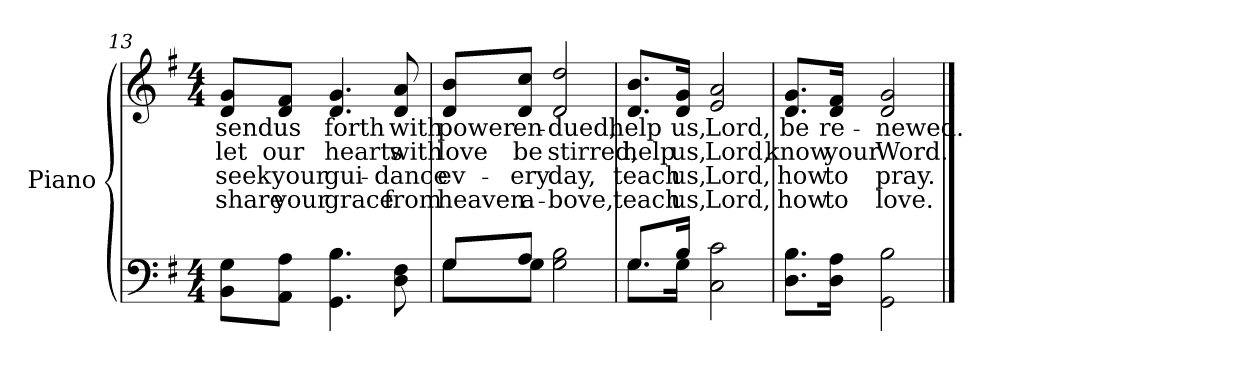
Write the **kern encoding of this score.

**kern	**kern	**text	**text	**text	**text
*part2	*part1	*part1	*part1	*part1	*part1
*staff2	*staff1	*staff1	*staff1	*staff1	*staff1
*I"Piano	*I"Piano	*	*	*	*
*I'Pno.	*I'Pno.	*	*	*	*
!!LO:LB:g=z
*clefF4	*clefG2	*	*	*	*
*k[f#]	*k[f#]	*	*	*	*
*G:	*G:	*	*	*	*
*M4/4	*M4/4	*	*	*	*
=13	=13	=13	=13	=13	=13
!	!	!LO:LY:b:color=#000000	!LO:LY:b:color=#000000	!LO:LY:b:color=#000000	!LO:LY:b:color=#000000
8BBi\ 8Gi\L	8di/ 8gi/L	send	let	seek	share
!	!	!LO:LY:b:color=#000000	!LO:LY:b:color=#000000	!LO:LY:b:color=#000000	!LO:LY:b:color=#000000
8AAi\ 8Ai\J	8di/ 8f#i/J	us	our	your	your
!	!	!LO:LY:b:color=#000000	!LO:LY:b:color=#000000	!LO:LY:b:color=#000000	!LO:LY:b:color=#000000
4.GGi\ 4.Bi	4.di/ 4.gi	forth	hearts	gui-	-grace
!	!	!LO:LY:b:color=#000000	!LO:LY:b:color=#000000	!LO:LY:b:color=#000000	!LO:LY:b:color=#000000
8Di\ 8F#i	8di/ 8ai	with	with	dance	from
=14	=14	=14	=14	=14	=14
*^	*	*	*	*	*
!	!	!	!LO:LY:b:color=#000000	!LO:LY:b:color=#000000	!LO:LY:b:color=#000000	!LO:LY:b:color=#000000
8Gi/L	8Gi\L	8di/ 8bi/L	power	love	ev-	-heaven
!	!	!	!LO:LY:b:color=#000000	!LO:LY:b:color=#000000	!LO:LY:b:color=#000000	!LO:LY:b:color=#000000
8Ai/J	8Gi\J	8di/ 8cci/J	en-	be	ery	a-
!	!	!	!LO:LY:b:color=#000000	!LO:LY:b:color=#000000	!LO:LY:b:color=#000000	!LO:LY:b:color=#000000
2Gi\ 2Bi	2ryy	2di/ 2ddi	-dued,	stirred,	-day,	bove,
=15	=15	=15	=15	=15	=15	=15
!	!	!	!LO:LY:b:color=#000000	!LO:LY:b:color=#000000	!LO:LY:b:color=#000000	!LO:LY:b:color=#000000
8.Gi/L	8.Gi\L	8.di/ 8.bi/L	help	help	teach	teach
!	!	!	!LO:LY:b:color=#000000	!LO:LY:b:color=#000000	!LO:LY:b:color=#000000	!LO:LY:b:color=#000000
16Bi/Jk	16Gi\Jk	16di/ 16gi/Jk	us,	us,	us,	us,
!	!	!	!LO:LY:b:color=#000000	!LO:LY:b:color=#000000	!LO:LY:b:color=#000000	!LO:LY:b:color=#000000
2Ci\ 2ci	2ryy	2ei/ 2ai	Lord,	Lord,	Lord,	Lord,
*v	*v	*	*	*	*	*
=16	=16	=16	=16	=16	=16
*^	*	*	*	*	*
!	!	!	!LO:LY:b:color=#000000	!LO:LY:b:color=#000000	!LO:LY:b:color=#000000	!LO:LY:b:color=#000000
*v	*v	*	*	*	*	*
8.Di\ 8.Bi\L	8.di/ 8.gi/L	be	know	how	how
!	!	!LO:LY:b:color=#000000	!LO:LY:b:color=#000000	!LO:LY:b:color=#000000	!LO:LY:b:color=#000000
16Di\ 16Ai\Jk	16di/ 16f#i/Jk	re-	your	to	to
!	!	!LO:LY:b:color=#000000	!LO:LY:b:color=#000000	!LO:LY:b:color=#000000	!LO:LY:b:color=#000000
2GGi\ 2Bi	2di/ 2gi	-newed.	Word.	pray.	love.
==	==	==	==	==	==
*-	*-	*-	*-	*-	*-
